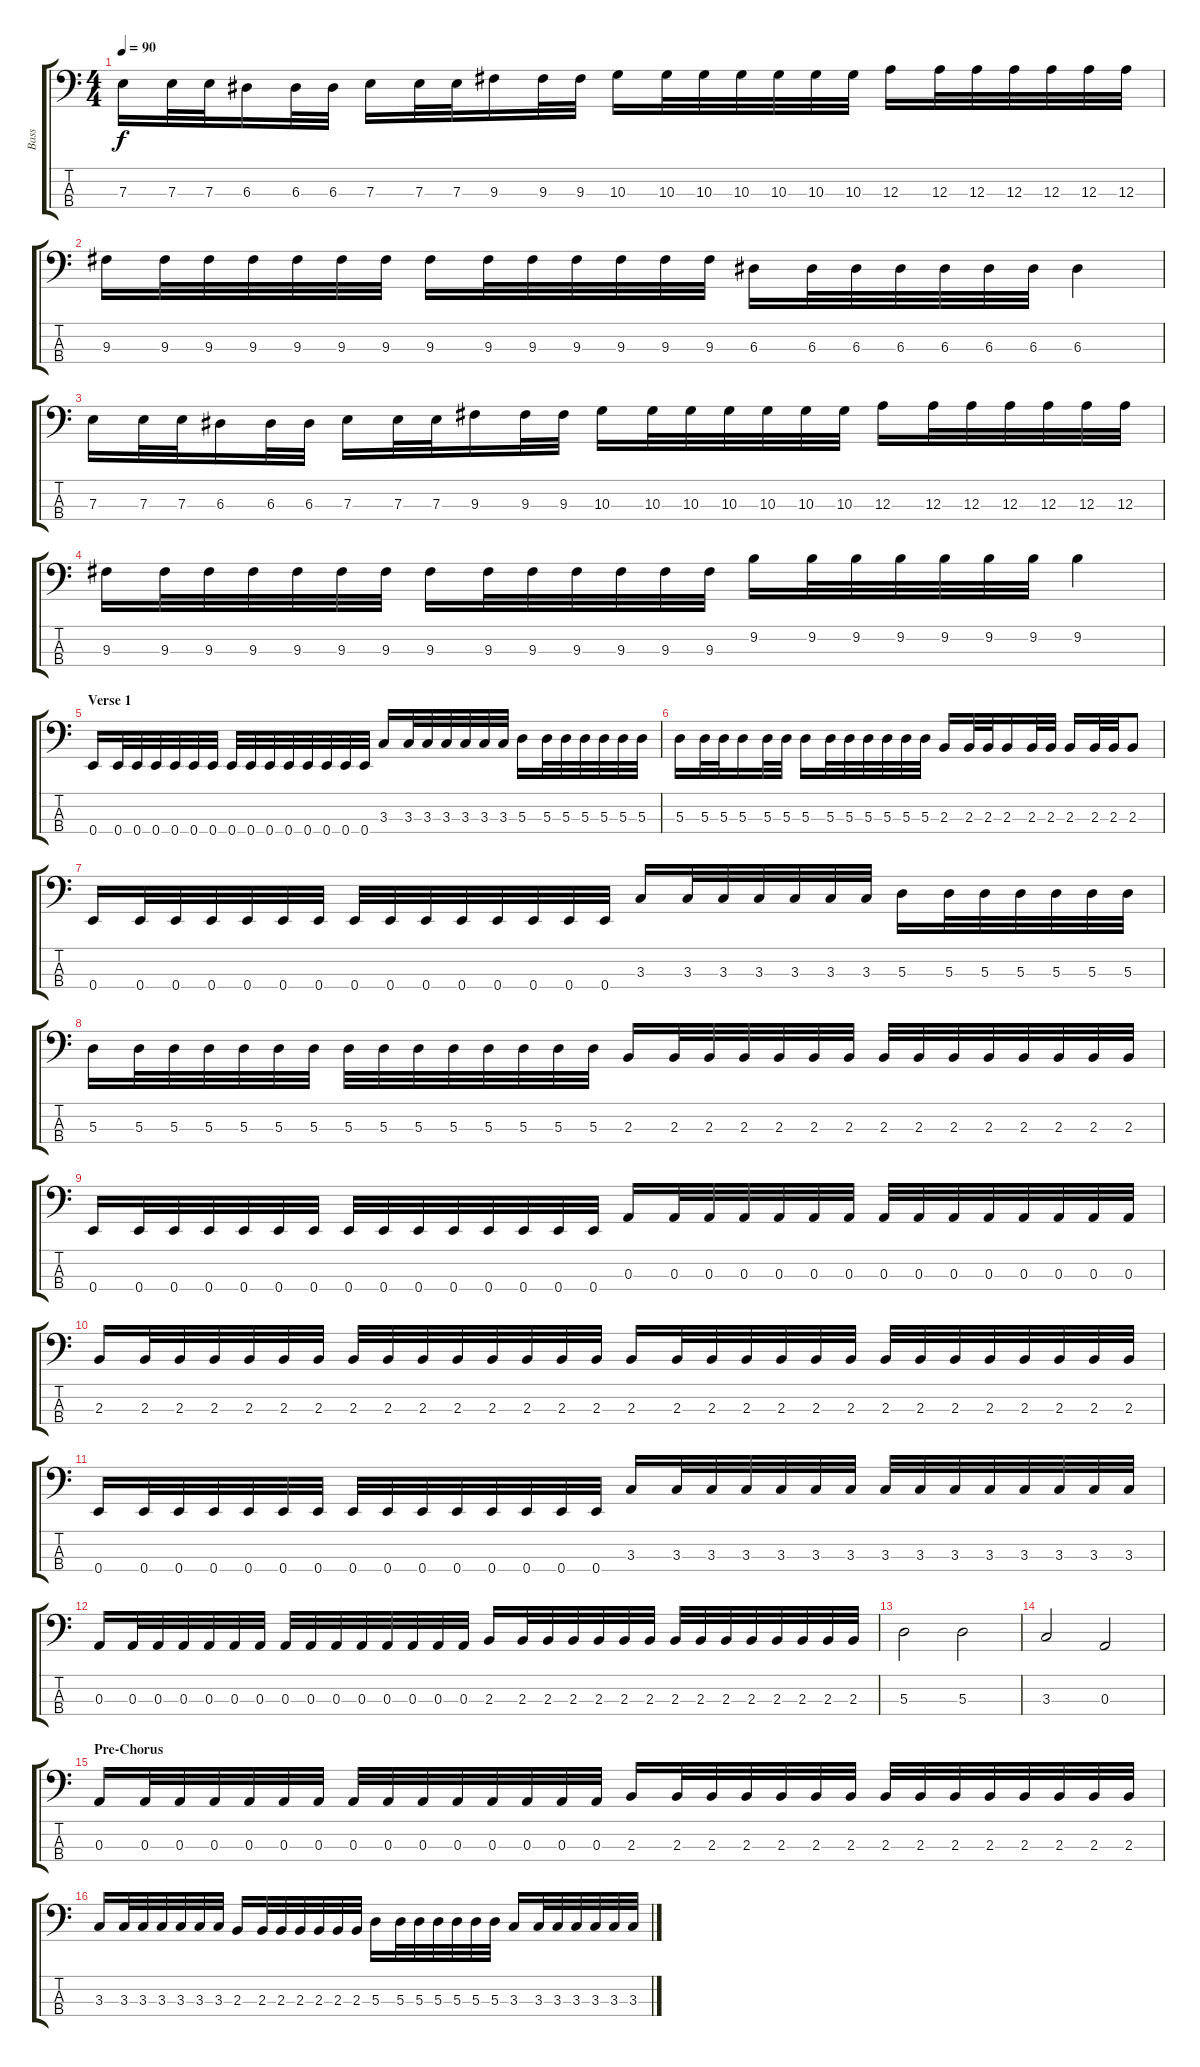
\track ("Bass" "Bass") {instrument electricbasspick}
\staff {score tabs}
\tuning (G2 D2 A1 E1) {hide}
\ts (4 4)
\tempo 90
\clef f4
\ks c
7.3.16{dy f} 7.3.32 7.3.32 6.3.16 6.3.32 6.3.32 7.3.16 7.3.32 7.3.32 9.3.16 9.3.32 9.3.32 10.3.16 10.3.32 10.3.32 10.3.32 10.3.32 10.3.32 10.3.32 12.3.16 12.3.32 12.3.32 12.3.32 12.3.32 12.3.32 12.3.32 |
9.3.16 9.3.32 9.3.32 9.3.32 9.3.32 9.3.32 9.3.32 9.3.16 9.3.32 9.3.32 9.3.32 9.3.32 9.3.32 9.3.32 6.3.16 6.3.32 6.3.32 6.3.32 6.3.32 6.3.32 6.3.32 6.3.4 |
7.3.16 7.3.32 7.3.32 6.3.16 6.3.32 6.3.32 7.3.16 7.3.32 7.3.32 9.3.16 9.3.32 9.3.32 10.3.16 10.3.32 10.3.32 10.3.32 10.3.32 10.3.32 10.3.32 12.3.16 12.3.32 12.3.32 12.3.32 12.3.32 12.3.32 12.3.32 |
9.3.16 9.3.32 9.3.32 9.3.32 9.3.32 9.3.32 9.3.32 9.3.16 9.3.32 9.3.32 9.3.32 9.3.32 9.3.32 9.3.32 9.2.16 9.2.32 9.2.32 9.2.32 9.2.32 9.2.32 9.2.32 9.2.4 |
\section ("" "Verse 1")
0.4.16 0.4.32 0.4.32 0.4.32 0.4.32 0.4.32 0.4.32 0.4.32 0.4.32 0.4.32 0.4.32 0.4.32 0.4.32 0.4.32 0.4.32 3.3.16 3.3.32 3.3.32 3.3.32 3.3.32 3.3.32 3.3.32 5.3.16 5.3.32 5.3.32 5.3.32 5.3.32 5.3.32 5.3.32 |
5.3.16 5.3.32 5.3.32 5.3.16 5.3.32 5.3.32 5.3.16 5.3.32 5.3.32 5.3.32 5.3.32 5.3.32 5.3.32 2.3.16 2.3.32 2.3.32 2.3.16 2.3.32 2.3.32 2.3.16 2.3.32 2.3.32 2.3.8 |
0.4.16 0.4.32 0.4.32 0.4.32 0.4.32 0.4.32 0.4.32 0.4.32 0.4.32 0.4.32 0.4.32 0.4.32 0.4.32 0.4.32 0.4.32 3.3.16 3.3.32 3.3.32 3.3.32 3.3.32 3.3.32 3.3.32 5.3.16 5.3.32 5.3.32 5.3.32 5.3.32 5.3.32 5.3.32 |
5.3.16 5.3.32 5.3.32 5.3.32 5.3.32 5.3.32 5.3.32 5.3.32 5.3.32 5.3.32 5.3.32 5.3.32 5.3.32 5.3.32 5.3.32 2.3.16 2.3.32 2.3.32 2.3.32 2.3.32 2.3.32 2.3.32 2.3.32 2.3.32 2.3.32 2.3.32 2.3.32 2.3.32 2.3.32 2.3.32 |
0.4.16 0.4.32 0.4.32 0.4.32 0.4.32 0.4.32 0.4.32 0.4.32 0.4.32 0.4.32 0.4.32 0.4.32 0.4.32 0.4.32 0.4.32 0.3.16 0.3.32 0.3.32 0.3.32 0.3.32 0.3.32 0.3.32 0.3.32 0.3.32 0.3.32 0.3.32 0.3.32 0.3.32 0.3.32 0.3.32 |
2.3.16 2.3.32 2.3.32 2.3.32 2.3.32 2.3.32 2.3.32 2.3.32 2.3.32 2.3.32 2.3.32 2.3.32 2.3.32 2.3.32 2.3.32 2.3.16 2.3.32 2.3.32 2.3.32 2.3.32 2.3.32 2.3.32 2.3.32 2.3.32 2.3.32 2.3.32 2.3.32 2.3.32 2.3.32 2.3.32 |
0.4.16 0.4.32 0.4.32 0.4.32 0.4.32 0.4.32 0.4.32 0.4.32 0.4.32 0.4.32 0.4.32 0.4.32 0.4.32 0.4.32 0.4.32 3.3.16 3.3.32 3.3.32 3.3.32 3.3.32 3.3.32 3.3.32 3.3.32 3.3.32 3.3.32 3.3.32 3.3.32 3.3.32 3.3.32 3.3.32 |
0.3.16 0.3.32 0.3.32 0.3.32 0.3.32 0.3.32 0.3.32 0.3.32 0.3.32 0.3.32 0.3.32 0.3.32 0.3.32 0.3.32 0.3.32 2.3.16 2.3.32 2.3.32 2.3.32 2.3.32 2.3.32 2.3.32 2.3.32 2.3.32 2.3.32 2.3.32 2.3.32 2.3.32 2.3.32 2.3.32 |
5.3.2 5.3.2 |
3.3.2 0.3.2 |
\section ("" "Pre-Chorus")
0.3.16 0.3.32 0.3.32 0.3.32 0.3.32 0.3.32 0.3.32 0.3.32 0.3.32 0.3.32 0.3.32 0.3.32 0.3.32 0.3.32 0.3.32 2.3.16 2.3.32 2.3.32 2.3.32 2.3.32 2.3.32 2.3.32 2.3.32 2.3.32 2.3.32 2.3.32 2.3.32 2.3.32 2.3.32 2.3.32 |
3.3.16 3.3.32 3.3.32 3.3.32 3.3.32 3.3.32 3.3.32 2.3.16 2.3.32 2.3.32 2.3.32 2.3.32 2.3.32 2.3.32 5.3.16 5.3.32 5.3.32 5.3.32 5.3.32 5.3.32 5.3.32 3.3.16 3.3.32 3.3.32 3.3.32 3.3.32 3.3.32 3.3.32
